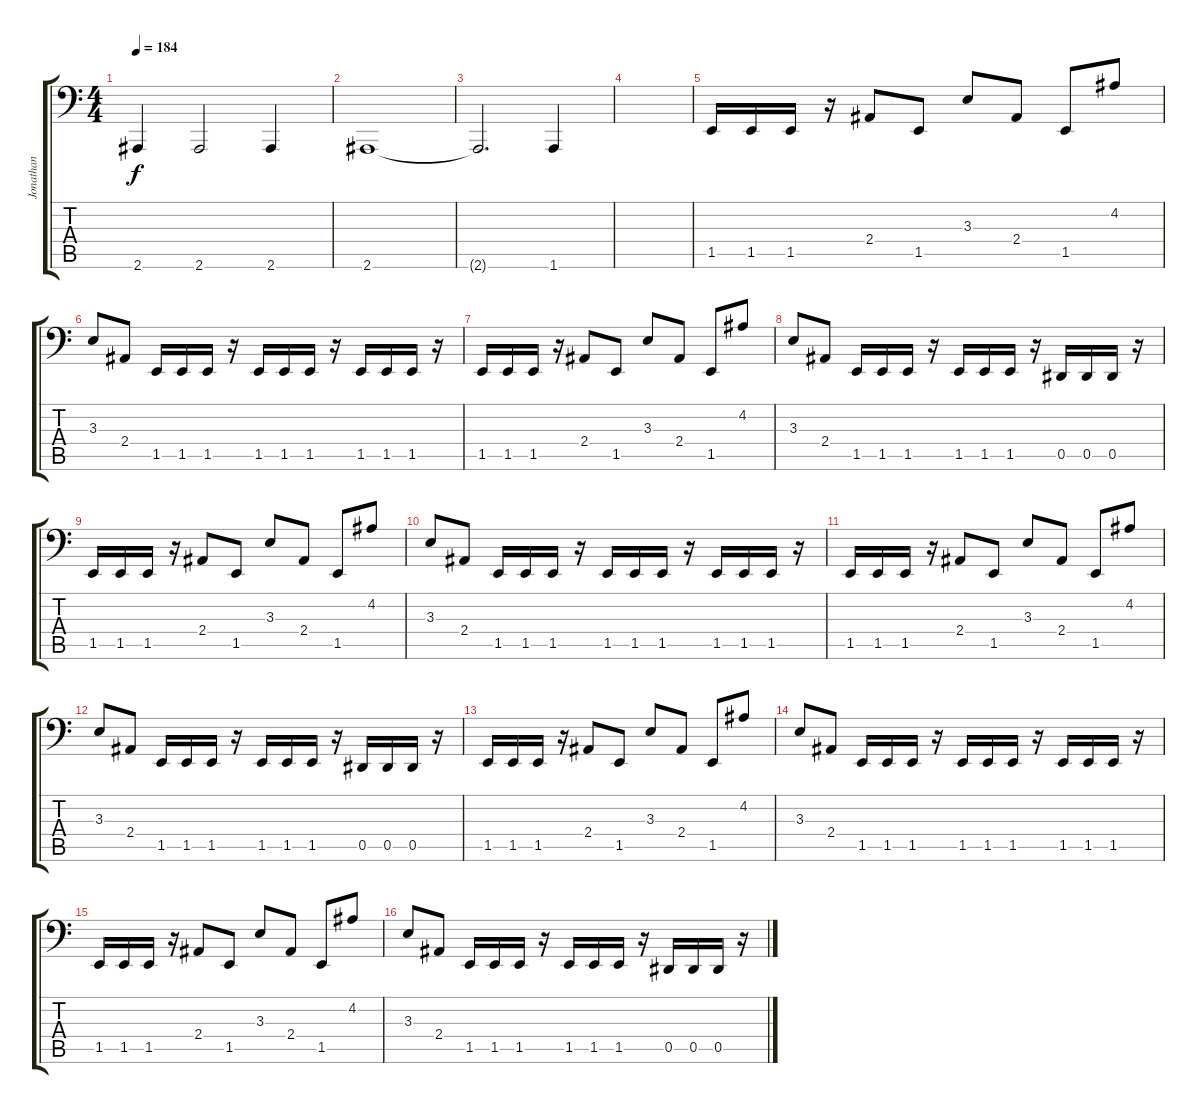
\track ("Jonathan" "Jonathan") {instrument electricbassfinger}
\staff {score tabs}
\tuning (B2 Gb2 Db2 Ab1 Eb1 Ab0) {hide}
\ts (4 4)
\tempo 184
\clef f4
\ks c
2.6{t}.4{dy f} 2.6.2 2.6.4 |
2.6.1 |
2.6{t}.2{d} 1.6.4 |
|
1.5.16 1.5.16 1.5.16 r.16 2.4.8 1.5.8 3.3.8 2.4.8 1.5.8 4.2.8 |
3.3.8 2.4.8 1.5.16 1.5.16 1.5.16 r.16 1.5.16 1.5.16 1.5.16 r.16 1.5.16 1.5.16 1.5.16 r.16 |
1.5.16 1.5.16 1.5.16 r.16 2.4.8 1.5.8 3.3.8 2.4.8 1.5.8 4.2.8 |
3.3.8 2.4.8 1.5.16 1.5.16 1.5.16 r.16 1.5.16 1.5.16 1.5.16 r.16 0.5.16 0.5.16 0.5.16 r.16 |
1.5.16 1.5.16 1.5.16 r.16 2.4.8 1.5.8 3.3.8 2.4.8 1.5.8 4.2.8 |
3.3.8 2.4.8 1.5.16 1.5.16 1.5.16 r.16 1.5.16 1.5.16 1.5.16 r.16 1.5.16 1.5.16 1.5.16 r.16 |
1.5.16 1.5.16 1.5.16 r.16 2.4.8 1.5.8 3.3.8 2.4.8 1.5.8 4.2.8 |
3.3.8 2.4.8 1.5.16 1.5.16 1.5.16 r.16 1.5.16 1.5.16 1.5.16 r.16 0.5.16 0.5.16 0.5.16 r.16 |
1.5.16 1.5.16 1.5.16 r.16 2.4.8 1.5.8 3.3.8 2.4.8 1.5.8 4.2.8 |
3.3.8 2.4.8 1.5.16 1.5.16 1.5.16 r.16 1.5.16 1.5.16 1.5.16 r.16 1.5.16 1.5.16 1.5.16 r.16 |
1.5.16 1.5.16 1.5.16 r.16 2.4.8 1.5.8 3.3.8 2.4.8 1.5.8 4.2.8 |
3.3.8 2.4.8 1.5.16 1.5.16 1.5.16 r.16 1.5.16 1.5.16 1.5.16 r.16 0.5.16 0.5.16 0.5.16 r.16
